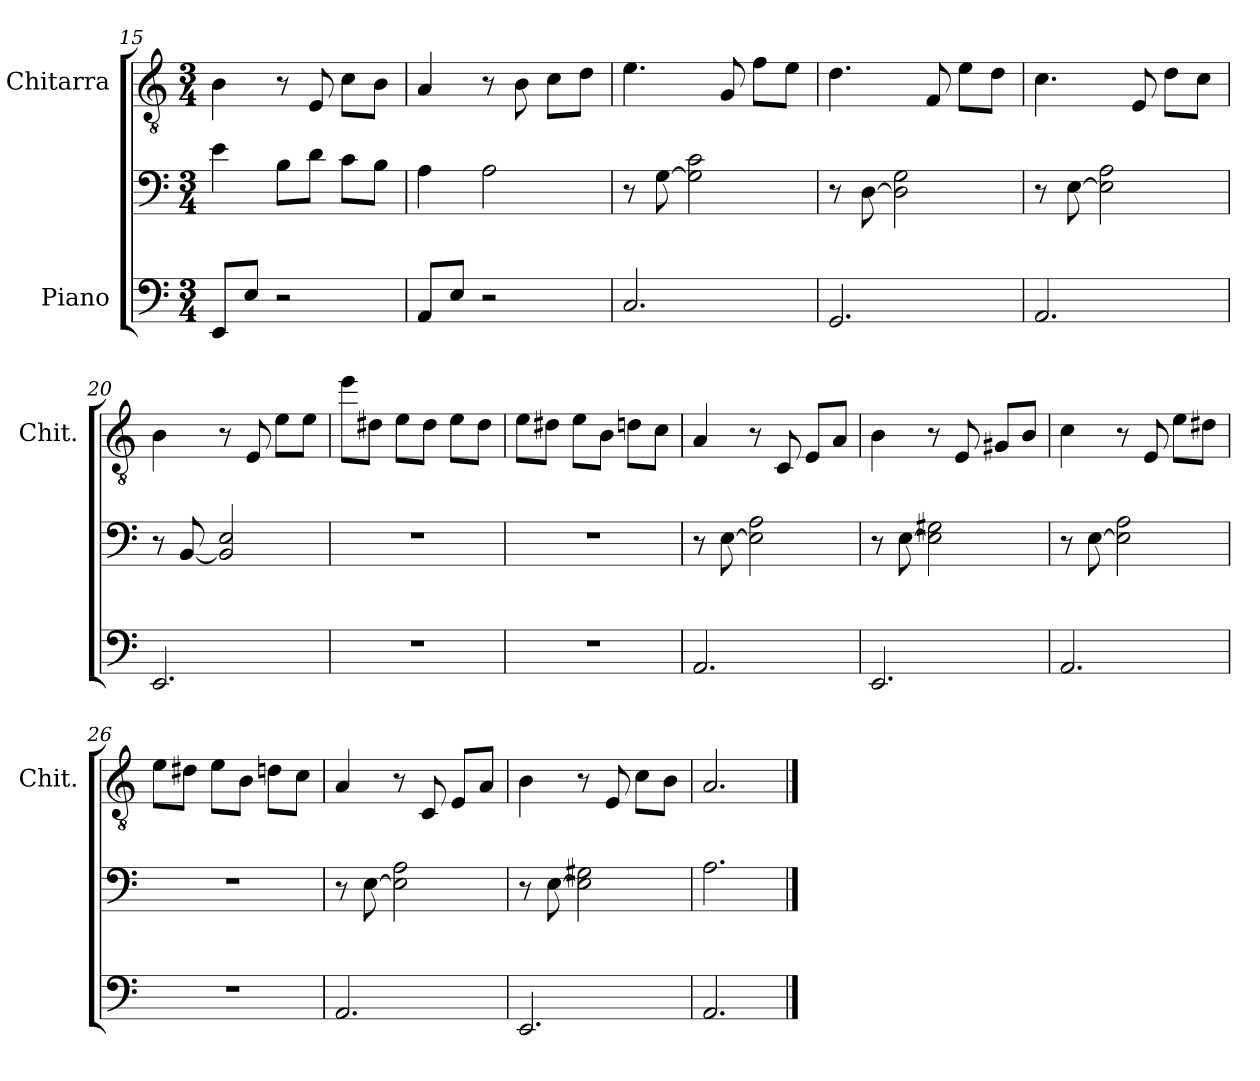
**kern	**kern	**kern
*part2	*part2	*part1
*staff3	*staff2	*staff1
*I"Piano	*	*I"Chitarra
*	*	*I'Chit.
*clefF4	*clefF4	*clefGv2
*k[]	*k[]	*k[]
*M3/4	*M3/4	*M3/4
=15	=15	=15
8EE/L	4e\	4B\
8E/J	.	.
2r	8B\L	8r
.	8d\J	8E/
.	8c\L	8c\L
.	8B\J	8B\J
=16	=16	=16
8AA/L	4A\	4A/
8E/J	.	.
2r	2A\	8r
.	.	8B\
.	.	8c\L
.	.	8d\J
=17	=17	=17
2.C/	8r	4.e\
.	[8G\	.
.	2G\] 2c\	.
.	.	8G/
.	.	8f\L
.	.	8e\J
!!LO:LB:g=z
=18	=18	=18
2.GG/	8r	4.d\
.	[8D\	.
.	2D\] 2G\	.
.	.	8F/
.	.	8e\L
.	.	8d\J
=19	=19	=19
2.AA/	8r	4.c\
.	[8E\	.
.	2E\] 2A\	.
.	.	8E/
.	.	8d\L
.	.	8c\J
=20	=20	=20
2.EE/	8r	4B\
.	[8BB/	.
.	2BB/] 2E/	8r
.	.	8E/
.	.	8e\L
.	.	8e\J
=21	=21	=21
2.r	2.r	8ee\L
.	.	8d#X\J
.	.	8e\L
.	.	8d#\J
.	.	8e\L
.	.	8d#\J
=22	=22	=22
2.r	2.r	8e\L
.	.	8d#X\J
.	.	8e\L
.	.	8B\J
.	.	8dn\L
.	.	8c\J
=23	=23	=23
2.AA/	8r	4A/
.	[8E\	.
.	2E\] 2A\	8r
.	.	8C/
.	.	8E/L
.	.	8A/J
!!LO:PB:g=z
=24	=24	=24
2.EE/	8r	4B\
.	[8E\	.
.	2E\] 2G#X\	8r
.	.	8E/
.	.	8G#X/L
.	.	8B/J
=25	=25	=25
2.AA/	8r	4c\
.	[8E\	.
.	2E\] 2A\	8r
.	.	8E/
.	.	8e\L
.	.	8d#X\J
=26	=26	=26
2.r	2.r	8e\L
.	.	8d#X\J
.	.	8e\L
.	.	8B\J
.	.	8dn\L
.	.	8c\J
=27	=27	=27
2.AA/	8r	4A/
.	[8E\	.
.	2E\] 2A\	8r
.	.	8C/
.	.	8E/L
.	.	8A/J
=28	=28	=28
2.EE/	8r	4B\
.	[8E\	.
.	2E\] 2G#X\	8r
.	.	8E/
.	.	8c\L
.	.	8B\J
=29	=29	=29
2.AA/	2.A\	2.A/
==	==	==
*-	*-	*-
